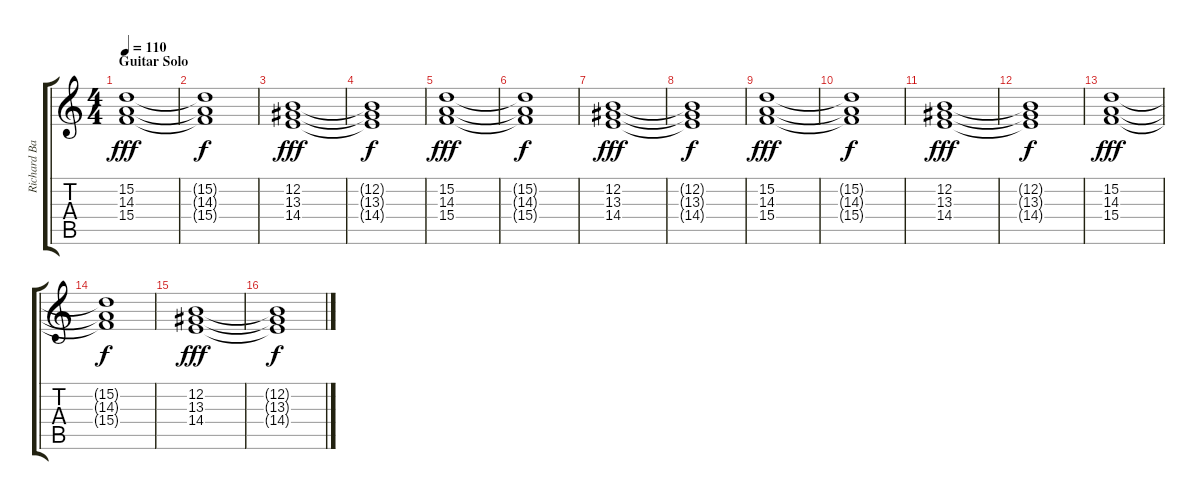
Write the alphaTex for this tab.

\track ("Richard Barbieri - Keyboard 1" "Richard Ba") {instrument pad2warm}
\staff {score tabs}
\tuning (E4 B3 G3 D3 A2 E2) {hide}
\ts (4 4)
\section ("" "Guitar Solo")
\tempo 110
\clef g2
\ks c
(15.2 14.3 15.4).1{dy fff} |
(15.2{t} 14.3{t} 15.4{t}).1{dy f} |
(12.2 13.3 14.4).1{dy fff} |
(12.2{t} 13.3{t} 14.4{t}).1{dy f} |
(15.2 14.3 15.4).1{dy fff} |
(15.2{t} 14.3{t} 15.4{t}).1{dy f} |
(12.2 13.3 14.4).1{dy fff} |
(12.2{t} 13.3{t} 14.4{t}).1{dy f} |
(15.2 14.3 15.4).1{dy fff} |
(15.2{t} 14.3{t} 15.4{t}).1{dy f} |
(12.2 13.3 14.4).1{dy fff} |
(12.2{t} 13.3{t} 14.4{t}).1{dy f} |
(15.2 14.3 15.4).1{dy fff} |
(15.2{t} 14.3{t} 15.4{t}).1{dy f} |
(12.2 13.3 14.4).1{dy fff} |
(12.2{t} 13.3{t} 14.4{t}).1{dy f}
